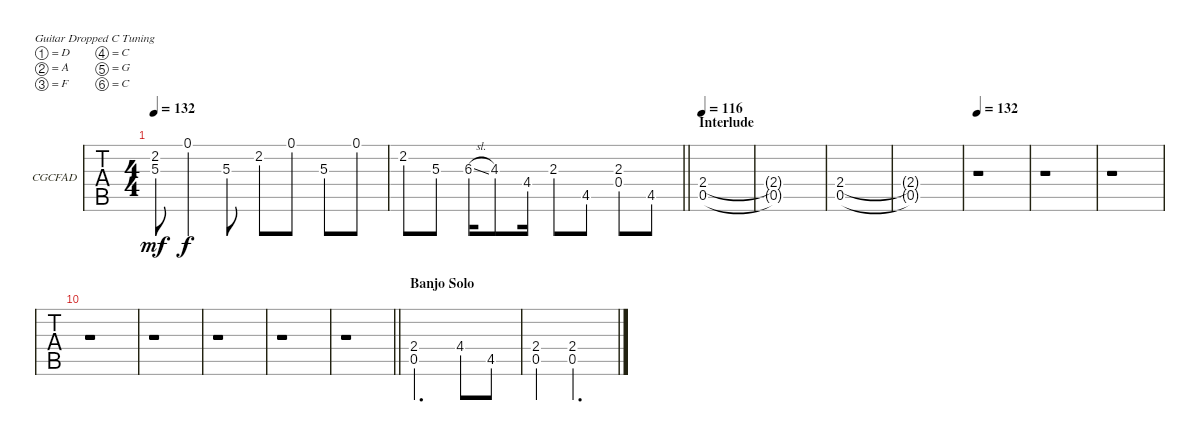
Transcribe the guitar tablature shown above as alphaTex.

\bracketExtendMode nobrackets
\firstSystemTrackNameOrientation horizontal
\otherSystemsTrackNameOrientation horizontal
\defaultBarNumberDisplay FirstOfSystem
\track ("Electric (Dropped C)" "CGCFAD") {instrument distortionguitar}
\staff {tabs}
\tuning (D4 A3 F3 C3 G2 C2)
\ts (4 4)
\tempo 132
\clef g2
\scale
0.333333
\ks g
(5.3 2.2).8{dy mf} 0.1.4{dy f} 5.3.8 2.2.8 0.1.8 5.3.8 0.1.8 |
\scale
0.333333
\barLineRight lightlight
2.2.8 5.3.8 6.3{sl}.16 4.3.8 4.4.16 2.3.8 4.5.8 (0.4 2.3).8 4.5.8 |
\section ("" "Interlude")
\tempo 116
\scale
0.333333 (0.5 2.4).1 |
\scale
0.333333 (0.5{t} 2.4{t}).1 |
\scale
0.333333 (2.4 0.5).1 |
\scale
0.333333 (2.4{t} 0.5{t}).1 |
\tempo 132
\scale
0.333333 r.1 |
\scale
0.333333 r.1 |
\scale
0.333333 r.1 |
\scale
0.333333 r.1 |
\scale
0.333333 r.1 |
\scale
0.333333 r.1 |
\scale
0.333333 r.1 |
\scale
0.333333
\barLineRight lightlight
r.1 |
\section ("" "Banjo Solo")
\scale
0.333333 (2.4 0.5).2{d} 4.4.8 4.5.8 |
\scale
0.333333 (0.5 2.4).4 (2.4 0.5).2{d}
